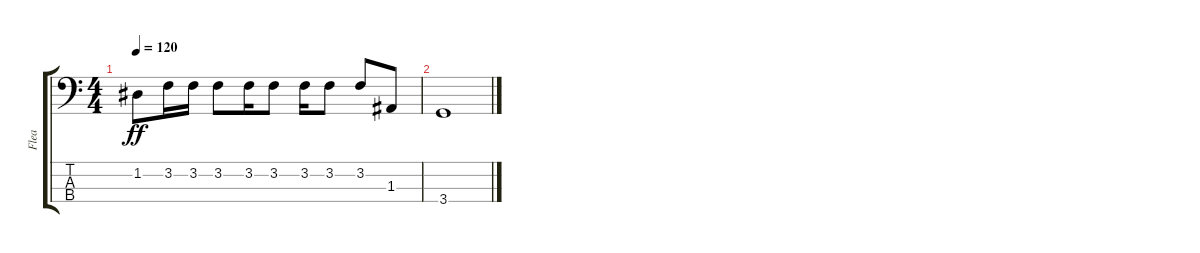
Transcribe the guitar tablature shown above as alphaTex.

\track ("Flea" "Flea") {instrument electricbassfinger}
\staff {score tabs}
\tuning (G2 D2 A1 E1) {hide}
\ts (4 4)
\tempo 120
\clef f4
\ks c
1.2.8{dy ff} 3.2.16 3.2.16 3.2.8 3.2.16 3.2.8 3.2.16 3.2.8 3.2.8 1.3.8 |
3.4.1
